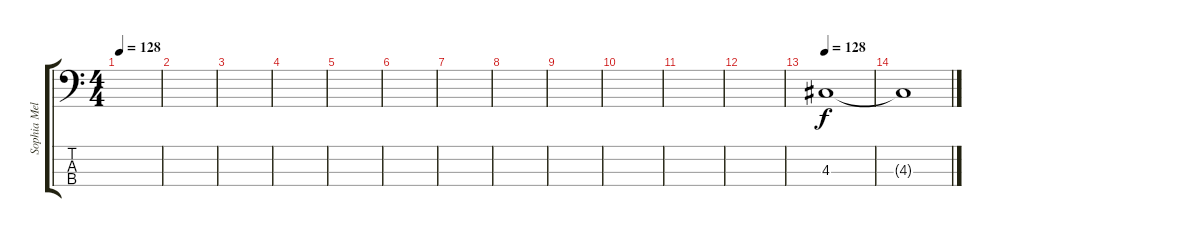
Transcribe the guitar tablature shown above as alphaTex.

\track ("Sophia Melon" "Sophia Mel") {instrument acousticbass}
\staff {score tabs}
\tuning (G2 D2 A1 E1) {hide}
\ts (4 4)
\tempo 128
\clef f4
\ks c
|
|
|
|
|
|
|
|
|
|
|
|
\tempo 128
4.3.1 |
4.3{t}.1
